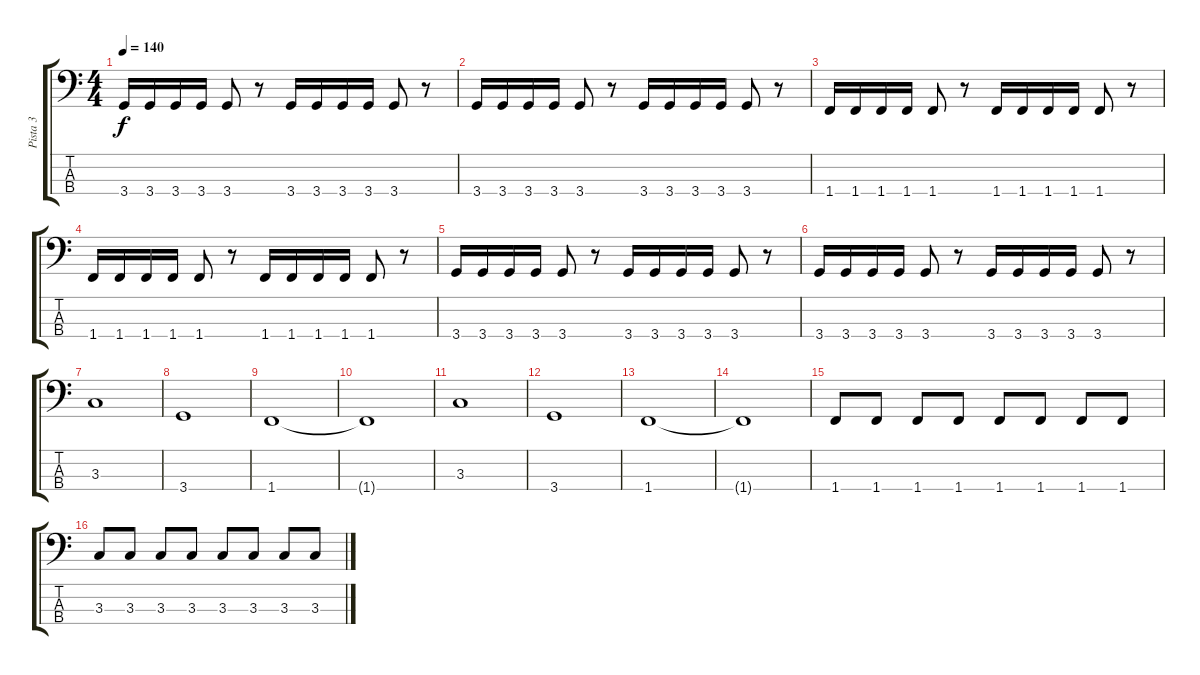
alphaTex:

\track ("Pista 3" "Pista 3") {instrument electricbasspick}
\staff {score tabs}
\tuning (G2 D2 A1 E1) {hide}
\ts (4 4)
\tempo 140
\clef f4
\ks c
3.4.16{dy f} 3.4.16 3.4.16 3.4.16 3.4.8 r.8 3.4.16 3.4.16 3.4.16 3.4.16 3.4.8 r.8 |
3.4.16 3.4.16 3.4.16 3.4.16 3.4.8 r.8 3.4.16 3.4.16 3.4.16 3.4.16 3.4.8 r.8 |
1.4.16 1.4.16 1.4.16 1.4.16 1.4.8 r.8 1.4.16 1.4.16 1.4.16 1.4.16 1.4.8 r.8 |
1.4.16 1.4.16 1.4.16 1.4.16 1.4.8 r.8 1.4.16 1.4.16 1.4.16 1.4.16 1.4.8 r.8 |
3.4.16 3.4.16 3.4.16 3.4.16 3.4.8 r.8 3.4.16 3.4.16 3.4.16 3.4.16 3.4.8 r.8 |
3.4.16 3.4.16 3.4.16 3.4.16 3.4.8 r.8 3.4.16 3.4.16 3.4.16 3.4.16 3.4.8 r.8 |
3.3.1 |
3.4.1 |
1.4.1 |
1.4{t}.1 |
3.3.1 |
3.4.1 |
1.4.1 |
1.4{t}.1 |
1.4.8 1.4.8 1.4.8 1.4.8 1.4.8 1.4.8 1.4.8 1.4.8 |
3.3.8 3.3.8 3.3.8 3.3.8 3.3.8 3.3.8 3.3.8 3.3.8
